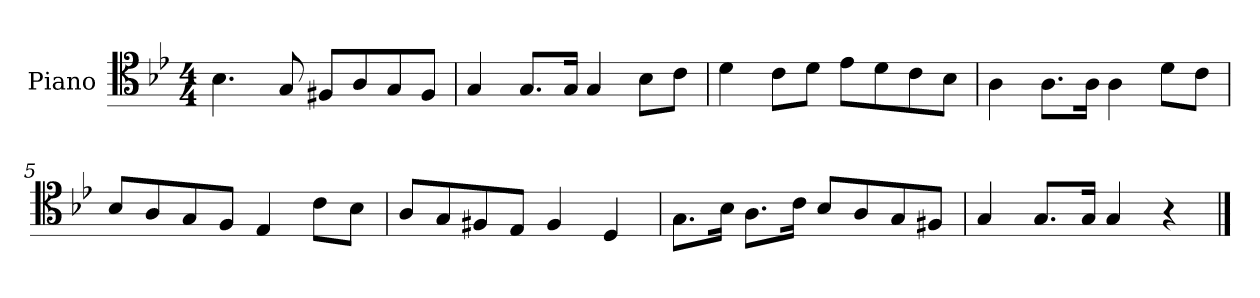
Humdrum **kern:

**kern
*part1
*staff1
*I"Piano
*I'Pno
*clefC4
*k[b-e-]
*M4/4
=1
4.B-\
8G/
8F#X/L
8A/
8G/
8F#/J
=2
4G/
8.G/L
16G/Jk
4G/
8B-\L
8c\J
=3
4d\
8c\L
8d\J
8e-\L
8d\
8c\
8B-\J
=4
4A\
8.A\L
16A\Jk
4A\
8d\L
8c\J
=5
8B-/L
8A/
8G/
8F/J
4E-/
8c\L
8B-\J
=6
8A/L
8G/
8F#X/
8E-/J
4F#/
4D/
=7
8.G\L
16B-\Jk
8.A\L
16c\Jk
8B-/L
8A/
8G/
8F#X/J
=8
4G/
8.G/L
16G/Jk
4G/
4r
==
*-
